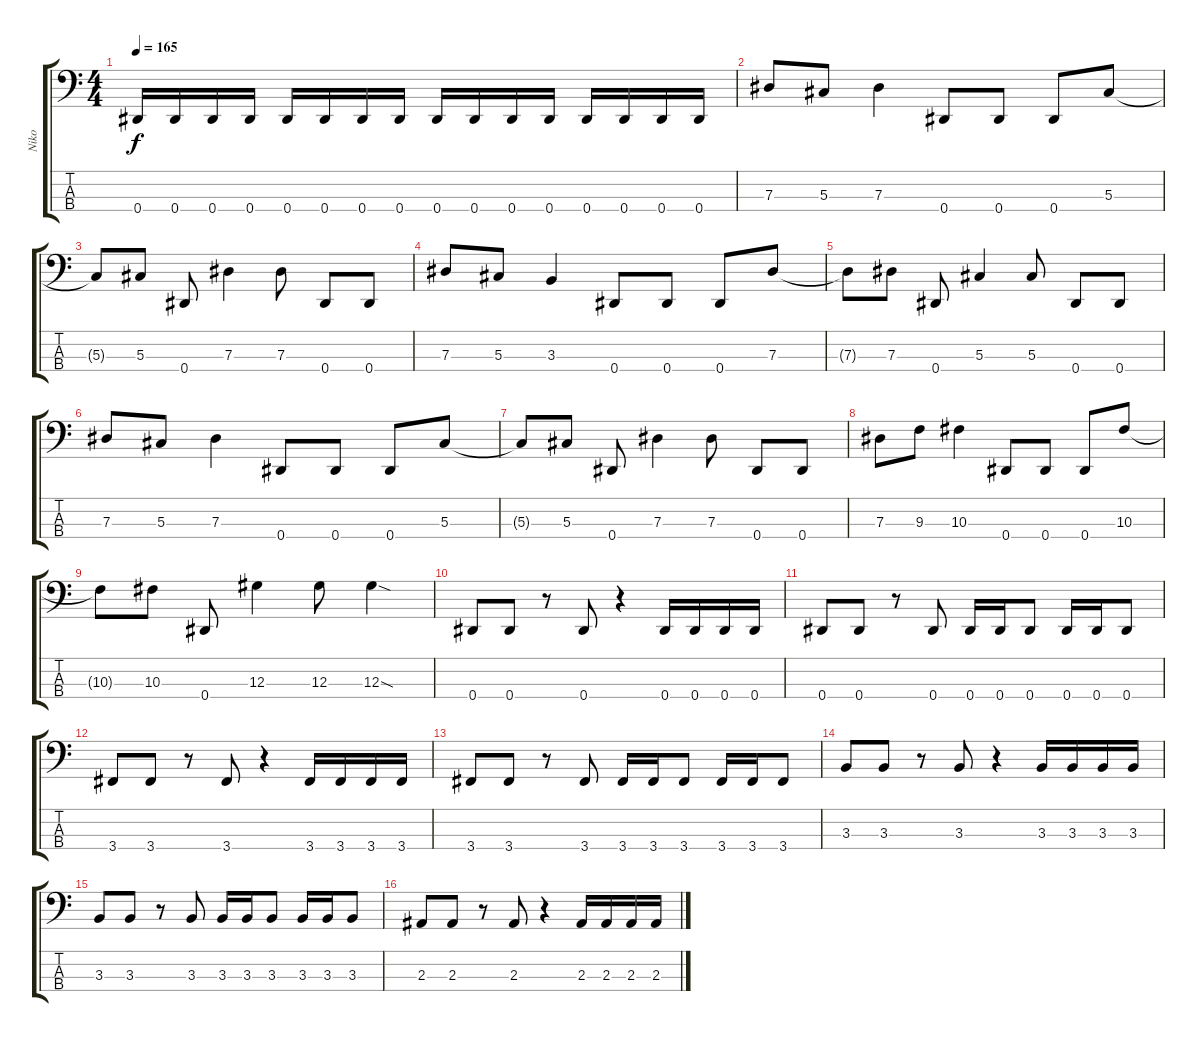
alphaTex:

\track ("Niko" "Niko") {instrument electricbassfinger}
\staff {score tabs}
\tuning (Gb2 Db2 Ab1 Eb1) {hide}
\ts (4 4)
\tempo 165
\clef f4
\ks c
0.4.16{dy f} 0.4.16 0.4.16 0.4.16 0.4.16 0.4.16 0.4.16 0.4.16 0.4.16 0.4.16 0.4.16 0.4.16 0.4.16 0.4.16 0.4.16 0.4.16 |
7.3.8 5.3.8 7.3.4 0.4.8 0.4.8 0.4.8 5.3.8 |
5.3{t}.8 5.3.8 0.4.8 7.3.4 7.3.8 0.4.8 0.4.8 |
7.3.8 5.3.8 3.3.4 0.4.8 0.4.8 0.4.8 7.3.8 |
7.3{t}.8 7.3.8 0.4.8 5.3.4 5.3.8 0.4.8 0.4.8 |
7.3.8 5.3.8 7.3.4 0.4.8 0.4.8 0.4.8 5.3.8 |
5.3{t}.8 5.3.8 0.4.8 7.3.4 7.3.8 0.4.8 0.4.8 |
7.3.8 9.3.8 10.3.4 0.4.8 0.4.8 0.4.8 10.3.8 |
10.3{t}.8 10.3.8 0.4.8 12.3.4 12.3.8 12.3{sod}.4 |
0.4.8 0.4.8 r.8 0.4.8 r.4 0.4.16 0.4.16 0.4.16 0.4.16 |
0.4.8 0.4.8 r.8 0.4.8 0.4.16 0.4.16 0.4.8 0.4.16 0.4.16 0.4.8 |
3.4.8 3.4.8 r.8 3.4.8 r.4 3.4.16 3.4.16 3.4.16 3.4.16 |
3.4.8 3.4.8 r.8 3.4.8 3.4.16 3.4.16 3.4.8 3.4.16 3.4.16 3.4.8 |
3.3.8 3.3.8 r.8 3.3.8 r.4 3.3.16 3.3.16 3.3.16 3.3.16 |
3.3.8 3.3.8 r.8 3.3.8 3.3.16 3.3.16 3.3.8 3.3.16 3.3.16 3.3.8 |
2.3.8 2.3.8 r.8 2.3.8 r.4 2.3.16 2.3.16 2.3.16 2.3.16
